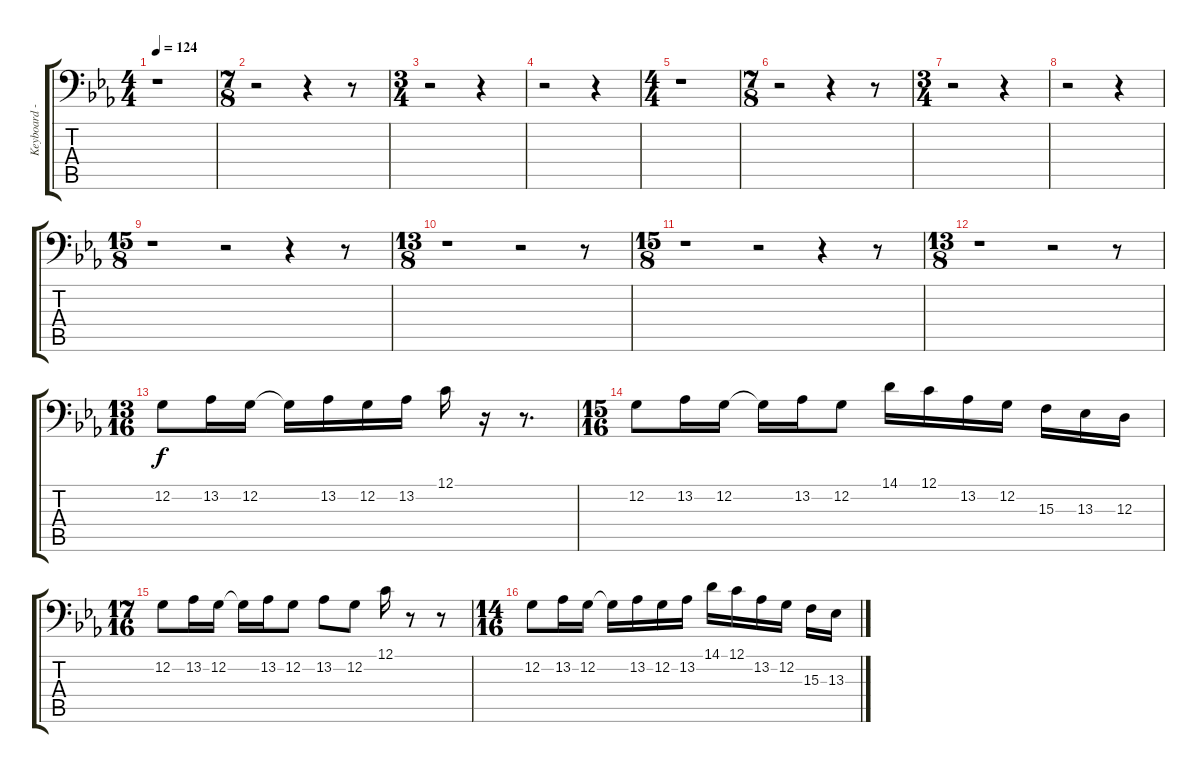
\track ("Keyboard - Jordan Rudess" "Keyboard -") {instrument acousticgrandpiano}
\staff {score tabs}
\tuning (C3 G2 D2 A1 E1 B0) {hide}
\ts (4 4)
\tempo 124
\clef f4
\ks eb
r.1{dy f} |
\ts (7 8)
r.2 r.4 r.8 |
\ts (3 4)
r.2 r.4 |
r.2 r.4 |
\ts (4 4)
r.1 |
\ts (7 8)
r.2 r.4 r.8 |
\ts (3 4)
r.2 r.4 |
r.2 r.4 |
\ts (15 8)
r.1 r.2 r.4 r.8 |
\ts (13 8)
r.1 r.2 r.8 |
\ts (15 8)
r.1 r.2 r.4 r.8 |
\ts (13 8)
r.1 r.2 r.8 |
\ts (13 16)
12.2.8{instrument churchorgan} 13.2.16 12.2.16 12.2{t}.16 13.2.16 12.2.16 13.2.16 12.1.16 r.16 r.8{d} |
\ts (15 16)
12.2.8 13.2.16 12.2.16 12.2{t}.16 13.2.16 12.2.8 14.1.16 12.1.16 13.2.16 12.2.16 15.3.16 13.3.16 12.3.16 |
\ts (17 16)
12.2.8 13.2.16 12.2.16 12.2{t}.16 13.2.16 12.2.8 13.2.8 12.2.8 12.1.16 r.8 r.8 |
\ts (14 16)
12.2.8 13.2.16 12.2.16 12.2{t}.16 13.2.16 12.2.16 13.2.16 14.1.16 12.1.16 13.2.16 12.2.16 15.3.16 13.3.16
